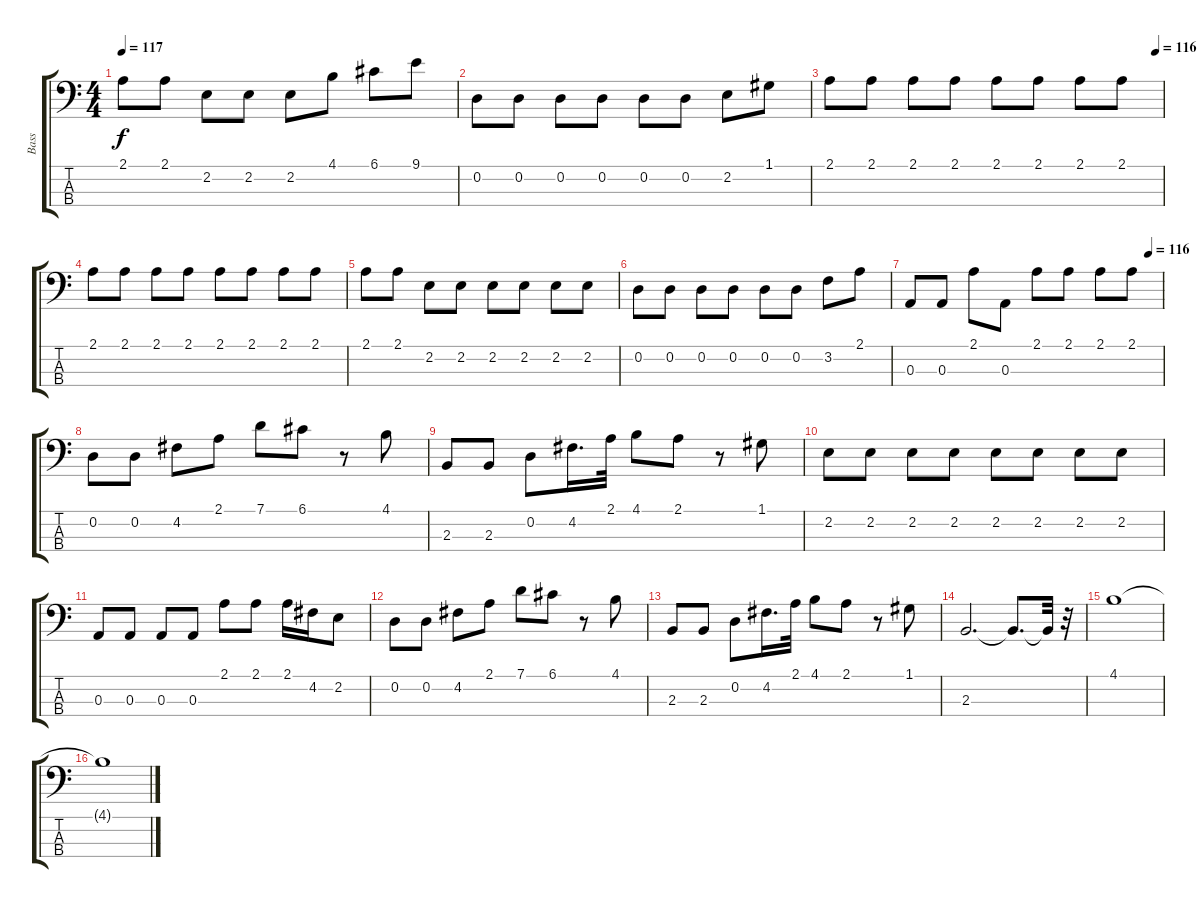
\track ("Bass" "Bass") {instrument electricbassfinger}
\staff {score tabs}
\tuning (G2 D2 A1 E1) {hide}
\ts (4 4)
\tempo 117
\clef f4
\ks c
2.1.8{dy f} 2.1.8 2.2.8 2.2.8 2.2.8 4.1.8 6.1.8 9.1.8 |
0.2.8 0.2.8 0.2.8 0.2.8 0.2.8 0.2.8 2.2.8 1.1.8 |
\tempo (116 0.9791666666666666)
2.1.8 2.1.8 2.1.8 2.1.8 2.1.8 2.1.8 2.1.8 2.1.8 |
2.1.8 2.1.8 2.1.8 2.1.8 2.1.8 2.1.8 2.1.8 2.1.8 |
2.1.8 2.1.8 2.2.8 2.2.8 2.2.8 2.2.8 2.2.8 2.2.8 |
0.2.8 0.2.8 0.2.8 0.2.8 0.2.8 0.2.8 3.2.8 2.1.8 |
\tempo (116 0.9479166666666666)
0.3.8 0.3.8 2.1.8 0.3.8 2.1.8 2.1.8 2.1.8 2.1.8 |
0.2.8 0.2.8 4.2.8 2.1.8 7.1.8 6.1.8 r.8 4.1.8 |
2.3.8 2.3.8 0.2.8 4.2.16{d} 2.1.32 4.1.8 2.1.8 r.8 1.1.8 |
2.2.8 2.2.8 2.2.8 2.2.8 2.2.8 2.2.8 2.2.8 2.2.8 |
0.3.8 0.3.8 0.3.8 0.3.8 2.1.8 2.1.8 2.1.16 4.2.16 2.2.8 |
0.2.8 0.2.8 4.2.8 2.1.8 7.1.8 6.1.8 r.8 4.1.8 |
2.3.8 2.3.8 0.2.8 4.2.16{d} 2.1.32 4.1.8 2.1.8 r.8 1.1.8 |
2.3.2{d} 2.3{t}.8{d} 2.3{t}.32 r.32 |
4.1.1 |
4.1{t}.1
